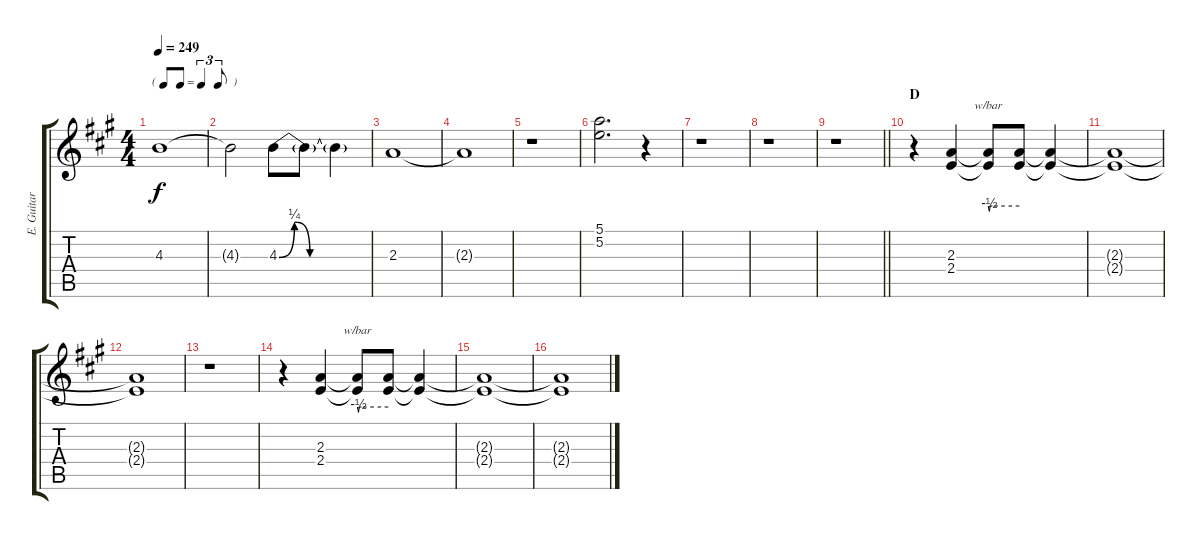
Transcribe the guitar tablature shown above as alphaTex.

\track ("E. Guitar II" "E. Guitar ") {instrument electricguitarclean}
\staff {score tabs}
\tuning (E4 B3 G3 D3 A2 E2) {hide}
\ts (4 4)
\tf triplet8th
\tempo 249
\clef g2
\ks a
4.3.1{dy f} |
4.3{t}.2 4.3{be (custom 0 0 10 1 20 0 60 0)}.8 4.3{t}.8 4.3{t}.4 |
2.3.1 |
2.3{t}.1 |
r.1 |
(5.1 5.2).2{d} r.4 |
r.1 |
r.1 |
\barLineRight lightlight
r.1 |
\section ("" "D")
r.4 (2.3 2.4).4 (2.3{t} 2.4{t}).8{tbe (custom default 0 0 2 -2 4 0 8 0 60 0)} (2.3{t} 2.4{t}).8 (2.3{t} 2.4{t}).4 |
(2.3{t} 2.4{t}).1 |
(2.3{t} 2.4{t}).1 |
r.1 |
r.4 (2.3 2.4).4 (2.3{t} 2.4{t}).8{tbe (custom default 0 0 2 -2 4 0 8 0 60 0)} (2.3{t} 2.4{t}).8 (2.3{t} 2.4{t}).4 |
(2.3{t} 2.4{t}).1 |
(2.3{t} 2.4{t}).1
